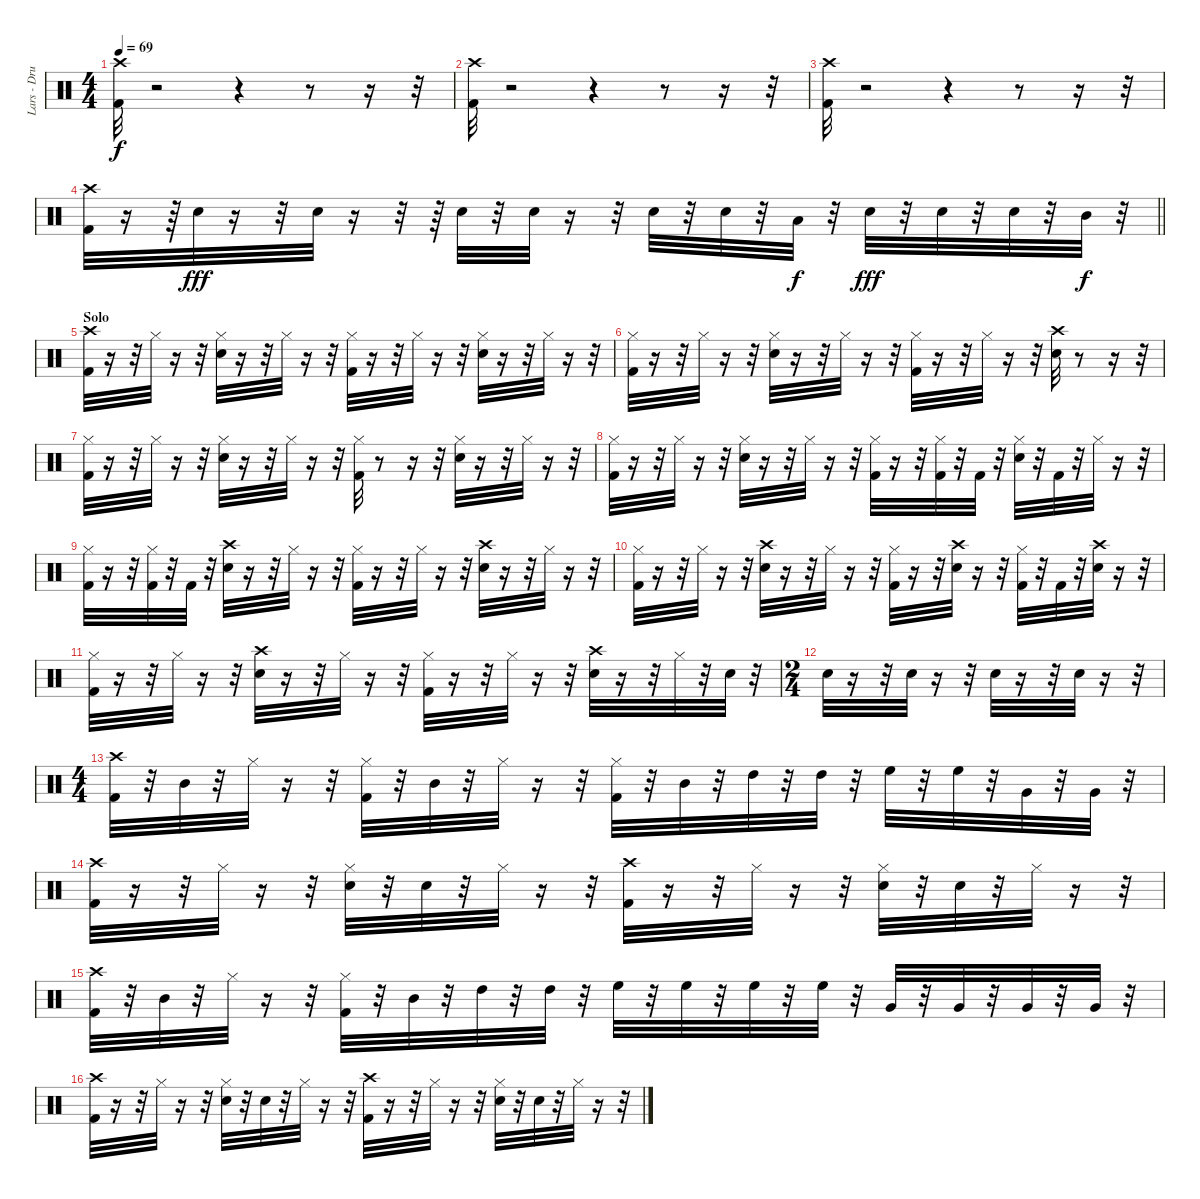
\track ("Lars - Drums" "Lars - Dru") {instrument percussion}
\staff {score}
\articulation defaults
\ts (4 4)
\tempo 69
\clef neutral
\ks c
("Kick (hit) 2" "Crash high (hit)").32{dy f} r.2 r.4 r.8 r.16 r.32 |
("Kick (hit) 2" "Crash high (hit)").32 r.2 r.4 r.8 r.16 r.32 |
("Kick (hit) 2" "Crash high (hit)").32 r.2 r.4 r.8 r.16 r.32 |
\barLineRight lightlight
("Kick (hit) 2" "Crash high (hit)").32 r.16 r.64 "Snare (hit) 2".32{dy fff} r.16 r.32 "Snare (hit) 2".32 r.16 r.32 r.64 "Snare (hit) 2".32 r.32 "Snare (hit) 2".32 r.16 r.32 "Snare (hit) 2".32 r.32 "Snare (hit) 2".32 r.32 "Low Tom (hit)".32{dy f} r.32 "Snare (hit) 2".32{dy fff} r.32 "Snare (hit) 2".32 r.32 "Snare (hit) 2".32 r.32 "Mid Tom (hit)".32{dy f} r.32 |
\section ("" "Solo")
("Kick (hit) 2" "Crash high (hit)").32 r.16 r.32 "Hi-Hat (closed)".32 r.16 r.32 ("Snare (hit) 2" "Hi-Hat (closed)").32 r.16 r.32 "Hi-Hat (closed)".32 r.16 r.32 ("Hi-Hat (closed)" "Kick (hit) 2").32 r.16 r.32 "Hi-Hat (closed)".32 r.16 r.32 ("Snare (hit) 2" "Hi-Hat (closed)").32 r.16 r.32 "Hi-Hat (closed)".32 r.16 r.32 |
("Kick (hit) 2" "Hi-Hat (closed)").32 r.16 r.32 "Hi-Hat (closed)".32 r.16 r.32 ("Snare (hit) 2" "Hi-Hat (closed)").32 r.16 r.32 "Hi-Hat (closed)".32 r.16 r.32 ("Hi-Hat (closed)" "Kick (hit) 2").32 r.16 r.32 "Hi-Hat (closed)".32 r.16 r.32 ("Crash high (hit)" "Snare (hit) 2").32 r.8 r.16 r.32 |
("Kick (hit) 2" "Hi-Hat (closed)").32 r.16 r.32 "Hi-Hat (closed)".32 r.16 r.32 ("Snare (hit) 2" "Hi-Hat (closed)").32 r.16 r.32 "Hi-Hat (closed)".32 r.16 r.32 ("Kick (hit) 2" "Hi-Hat (closed)").32 r.8 r.16 r.32 ("Snare (hit) 2" "Hi-Hat (closed)").32 r.16 r.32 "Hi-Hat (closed)".32 r.16 r.32 |
("Hi-Hat (closed)" "Kick (hit) 2").32 r.16 r.32 "Hi-Hat (closed)".32 r.16 r.32 ("Snare (hit) 2" "Hi-Hat (closed)").32 r.16 r.32 "Hi-Hat (closed)".32 r.16 r.32 ("Hi-Hat (closed)" "Kick (hit) 2").32 r.16 r.32 ("Hi-Hat (closed)" "Kick (hit) 2").32 r.32 "Kick (hit) 2".32 r.32 ("Snare (hit) 2" "Hi-Hat (closed)").32 r.32 "Kick (hit) 2".32 r.32 "Hi-Hat (closed)".32 r.16 r.32 |
("Kick (hit) 2" "Hi-Hat (closed)").32 r.16 r.32 ("Kick (hit) 2" "Hi-Hat (closed)").32 r.32 "Kick (hit) 2".32 r.32 ("Crash high (hit)" "Snare (hit) 2").32 r.16 r.32 "Hi-Hat (closed)".32 r.16 r.32 ("Hi-Hat (closed)" "Kick (hit) 2").32 r.16 r.32 "Hi-Hat (closed)".32 r.16 r.32 ("Crash high (hit)" "Snare (hit) 2").32 r.16 r.32 "Hi-Hat (closed)".32 r.16 r.32 |
("Kick (hit) 2" "Hi-Hat (closed)").32 r.16 r.32 "Hi-Hat (closed)".32 r.16 r.32 ("Crash high (hit)" "Snare (hit) 2").32 r.16 r.32 "Hi-Hat (closed)".32 r.16 r.32 ("Hi-Hat (closed)" "Kick (hit) 2").32 r.16 r.32 ("Crash high (hit)" "Snare (hit) 2").32 r.16 r.32 ("Hi-Hat (closed)" "Kick (hit) 2").32 r.32 "Kick (hit) 2".32 r.32 ("Crash high (hit)" "Snare (hit) 2").32 r.16 r.32 |
("Kick (hit) 2" "Hi-Hat (closed)").32 r.16 r.32 "Hi-Hat (closed)".32 r.16 r.32 ("Crash high (hit)" "Snare (hit) 2").32 r.16 r.32 "Hi-Hat (closed)".32 r.16 r.32 ("Hi-Hat (closed)" "Kick (hit) 2").32 r.16 r.32 "Hi-Hat (closed)".32 r.16 r.32 ("Crash high (hit)" "Snare (hit) 2").32 r.16 r.32 "Hi-Hat (closed)".32 r.32 "Snare (hit) 2".32 r.32 |
\ts (2 4)
"Snare (hit) 2".32 r.16 r.32 "Snare (hit) 2".32 r.16 r.32 "Snare (hit) 2".32 r.16 r.32 "Snare (hit) 2".32 r.16 r.32 |
\ts (4 4)
("Crash high (hit)" "Kick (hit) 2").32 r.32 "Mid Tom (hit)".32 r.32 "Hi-Hat (closed)".32 r.16 r.32 ("Hi-Hat (closed)" "Kick (hit) 2").32 r.32 "Mid Tom (hit)".32 r.32 "Hi-Hat (closed)".32 r.16 r.32 ("Hi-Hat (closed)" "Kick (hit) 2").32 r.32 "Mid Tom (hit)".32 r.32 "High Tom (hit)".32 r.32 "High Tom (hit)".32 r.32 "High Floor Tom (hit)".32 r.32 "High Floor Tom (hit)".32 r.32 "Very Low Tom (hit)".32 r.32 "Very Low Tom (hit)".32 r.32 |
("Kick (hit) 2" "Crash high (hit)").32 r.16 r.32 "Hi-Hat (closed)".32 r.16 r.32 ("Snare (hit) 2" "Hi-Hat (closed)").32 r.32 "Snare (hit) 2".32 r.32 "Hi-Hat (closed)".32 r.16 r.32 ("Crash high (hit)" "Kick (hit) 2").32 r.16 r.32 "Hi-Hat (closed)".32 r.16 r.32 ("Snare (hit) 2" "Hi-Hat (closed)").32 r.32 "Snare (hit) 2".32 r.32 "Hi-Hat (closed)".32 r.16 r.32 |
("Kick (hit) 2" "Crash high (hit)").32 r.32 "Mid Tom (hit)".32 r.32 "Hi-Hat (closed)".32 r.16 r.32 ("Hi-Hat (closed)" "Kick (hit) 2").32 r.32 "Mid Tom (hit)".32 r.32 "High Tom (hit)".32 r.32 "High Tom (hit)".32 r.32 "High Floor Tom (hit)".32 r.32 "High Floor Tom (hit)".32 r.32 "High Floor Tom (hit)".32 r.32 "High Floor Tom (hit)".32 r.32 "Very Low Tom (hit)".32 r.32 "Very Low Tom (hit)".32 r.32 "Very Low Tom (hit)".32 r.32 "Very Low Tom (hit)".32 r.32 |
("Kick (hit) 2" "Crash high (hit)").32 r.16 r.32 "Hi-Hat (closed)".32 r.16 r.32 ("Snare (hit) 2" "Hi-Hat (closed)").32 r.32 "Snare (hit) 2".32 r.32 "Hi-Hat (closed)".32 r.16 r.32 ("Crash high (hit)" "Kick (hit) 2").32 r.16 r.32 "Hi-Hat (closed)".32 r.16 r.32 ("Snare (hit) 2" "Hi-Hat (closed)").32 r.32 "Snare (hit) 2".32 r.32 "Hi-Hat (closed)".32 r.16 r.32
